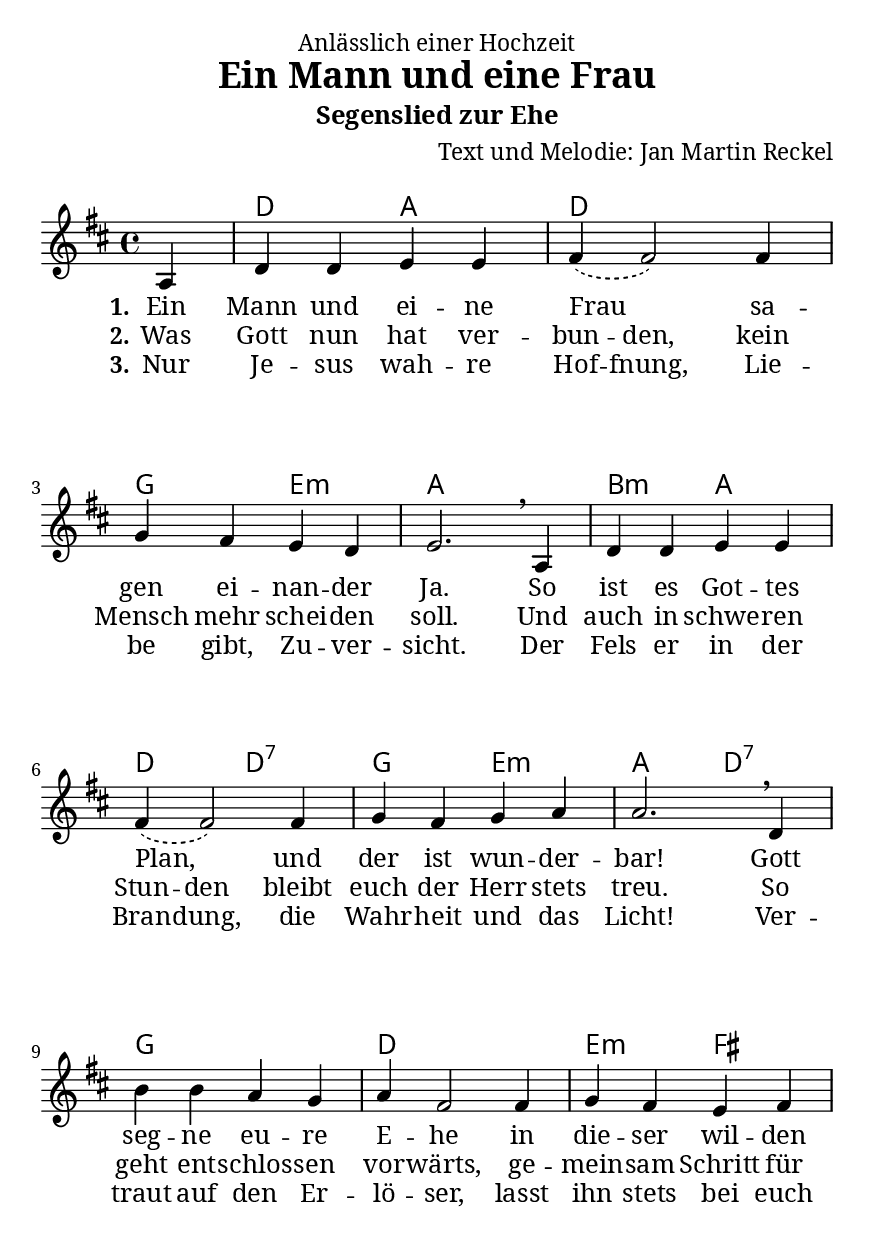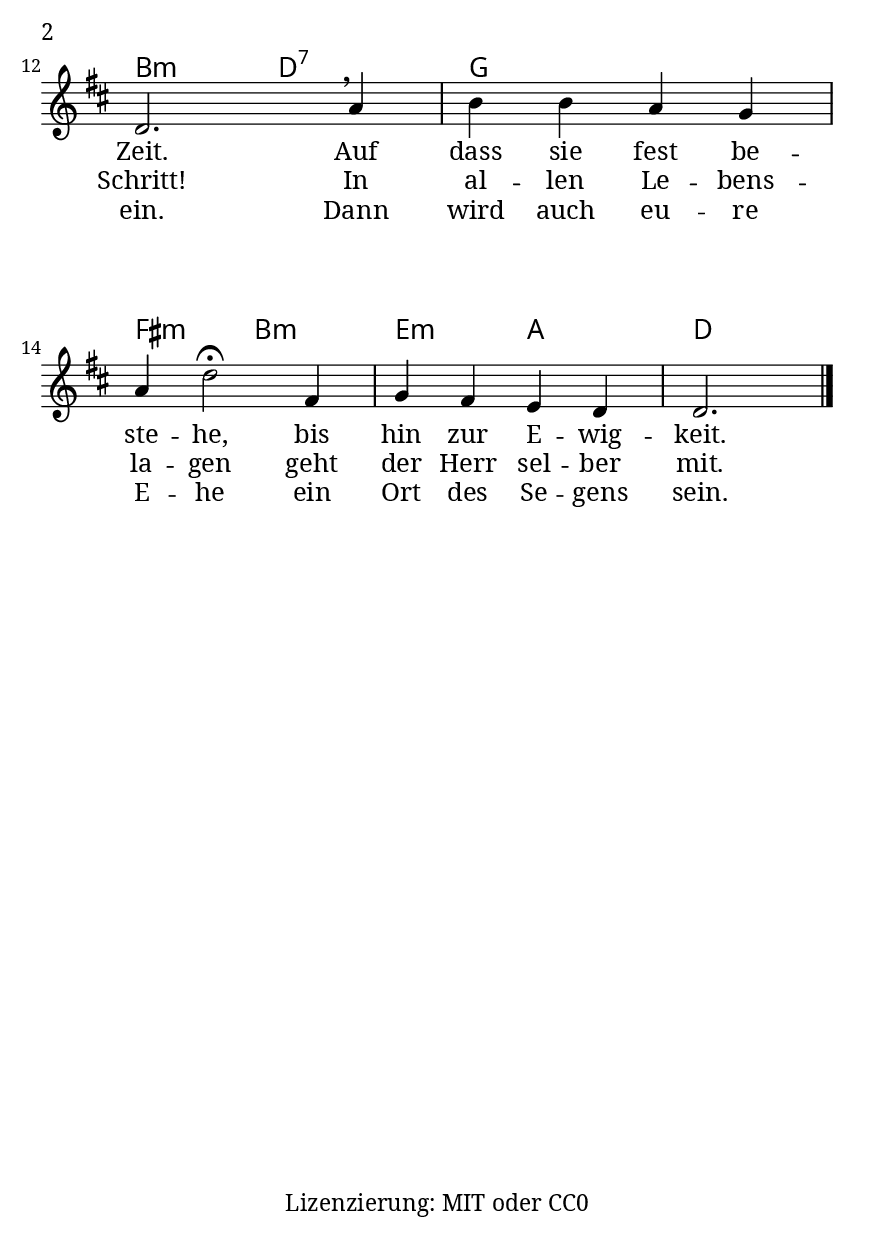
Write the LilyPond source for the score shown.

\version "2.24.4"

\header {
  dedication = "Anlässlich einer Hochzeit"
  title = "Ein Mann und eine Frau"
  subtitle = "Segenslied zur Ehe"
  composer = "Text und Melodie: Jan Martin Reckel"
  % LilyPond-Standard-Tagline entfernen
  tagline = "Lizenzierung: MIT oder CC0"
}

global = {
  \key d \major
  \time 4/4
  \partial 4
}

\paper {
  #(set-paper-size "a5")
  
  indent = 0
  system-system-spacing.padding = #3
  markup-system-spacing.padding = #3
  
  myStaffSize = #20
  #(define fonts
  (make-pango-font-tree
   "Cambria"
   "Calibri"
   "Consolas"
   (/ myStaffSize 20)))
}

chordNames = \chordmode {
  \global
  % Akkorde folgen hier.
  \skip4 | d2 a | d1 | g2 e:m | a1 |
  b2:m a | d2 d:7 | g e:m | a2 d:7 |
  g1 | d | e2:m fis | b2:m d:7 |
  g1 | fis2:m b:m | e:m a | d2. 
}

sopranoVoice = \relative c' {
  \global
  \dynamicUp
  % Die Noten folgen hier.
  a4 | d d e e | \slurDashed fis4( fis2 ) fis4 | g fis e d | e2. \breathe 
  a,4 | d d e e | \slurDashed fis4( fis2 ) fis4 | g fis g a | a2. \breathe 
  d,4 | b' b a g | a4 fis2 fis4 | g fis e fis | d2. \breathe
  a'4 | b b a g | a4 d2\fermata fis,4 | g fis e d | d2. \bar "|."
}

verseOne = \lyricmode {
  \set stanza = "1."
  % Liedtext folgt hier.
  Ein Mann und ei -- ne Frau
  sa -- gen ei -- nan -- der Ja.
  So ist es Got -- tes Plan,
  und der ist wun -- der -- bar!
  Gott seg -- ne eu -- re E -- he 
  in die -- ser wil -- den Zeit.
  Auf dass sie fest be -- ste -- he,
  bis hin zur E -- wig -- keit.

}

verseTwo = \lyricmode {
  \set stanza = "2."
  % Liedtext folgt hier.
  Was Gott nun hat \set ignoreMelismata = ##t ver -- bun -- den, \unset ignoreMelismata 
  kein Mensch mehr schei -- den soll.
  Und auch in \set ignoreMelismata = ##t  schwe -- ren Stun -- den \unset ignoreMelismata
  bleibt euch der Herr stets treu.
  So geht ent -- schlos -- sen vor -- wärts, 
  ge -- mein -- sam Schritt für Schritt!
  In al -- len Le -- bens -- la -- gen 
  geht der Herr sel -- ber mit.
}

verseThree = \lyricmode {
  \set stanza = "3."
  % Liedtext folgt hier.
  Nur Je -- sus wah -- re \set ignoreMelismata = ##t Hof -- fnung, 
  Lie -- be gibt, Zu -- ver -- sicht.
  Der Fels er in der Bran -- dung, 
  die Wahr -- heit und das Licht!
  Ver -- traut auf den Er -- lö -- ser, 
  lasst ihn stets bei euch ein.
  Dann wird auch eu -- re E -- he 
  ein Ort des Se -- gens sein.
}

chordsPart = \new ChordNames \chordNames

sopranoVoicePart = \new Staff \with {
  midiInstrument = "choir aahs"
} { \sopranoVoice }
\addlyrics { \verseOne }
\addlyrics { \verseTwo }
\addlyrics { \verseThree }

\score {
  <<
    \chordsPart
    \sopranoVoicePart
  >>
  \layout { }
  \midi {
    \tempo 4=100
  }
}